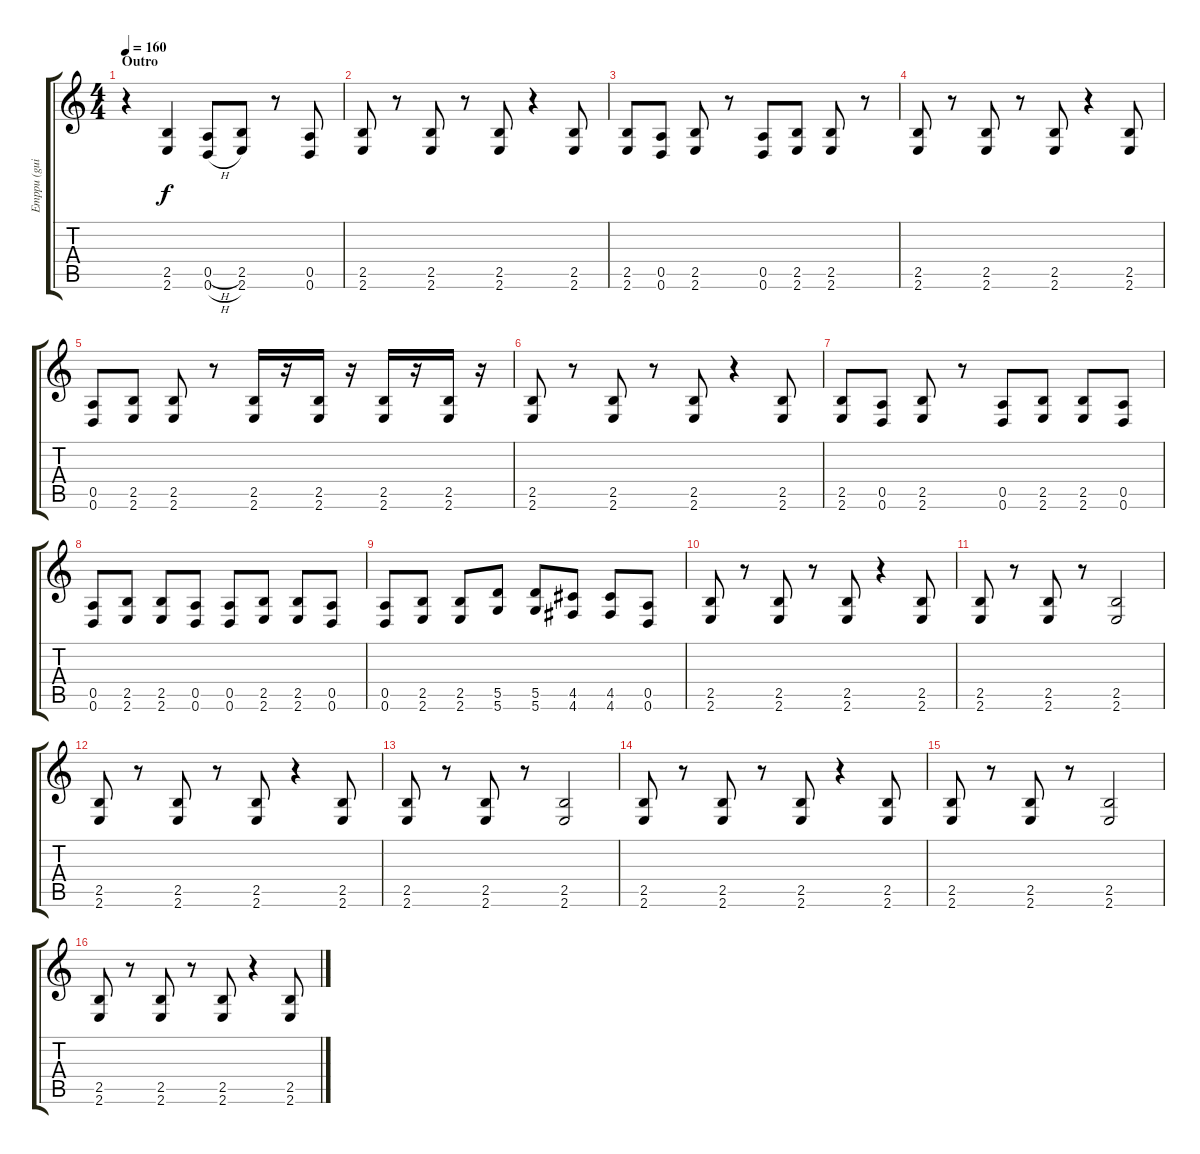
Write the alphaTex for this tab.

\track ("Emppu (guitar)" "Emppu (gui") {instrument distortionguitar}
\staff {score tabs}
\tuning (E4 B3 G3 D3 A2 D2) {hide}
\ts (4 4)
\section ("" "Outro")
\tempo 160
\clef g2
\ks c
r.4{dy f} (2.5 2.6).4 (0.5{h} 0.6{h}).8 (2.5 2.6).8 r.8 (0.5 0.6).8 |
(2.5 2.6).8 r.8 (2.5 2.6).8 r.8 (2.5 2.6).8 r.4 (2.5 2.6).8 |
(2.5 2.6).8 (0.5 0.6).8 (2.5 2.6).8 r.8 (0.5 0.6).8 (2.5 2.6).8 (2.5 2.6).8 r.8 |
(2.5 2.6).8 r.8 (2.5 2.6).8 r.8 (2.5 2.6).8 r.4 (2.5 2.6).8 |
(0.5 0.6).8 (2.5 2.6).8 (2.5 2.6).8 r.8 (2.5 2.6).16 r.16 (2.5 2.6).16 r.16 (2.5 2.6).16 r.16 (2.5 2.6).16 r.16 |
(2.5 2.6).8 r.8 (2.5 2.6).8 r.8 (2.5 2.6).8 r.4 (2.5 2.6).8 |
(2.5 2.6).8 (0.5 0.6).8 (2.5 2.6).8 r.8 (0.5 0.6).8 (2.5 2.6).8 (2.5 2.6).8 (0.5 0.6).8 |
(0.5 0.6).8 (2.5 2.6).8 (2.5 2.6).8 (0.5 0.6).8 (0.5 0.6).8 (2.5 2.6).8 (2.5 2.6).8 (0.5 0.6).8 |
(0.5 0.6).8 (2.5 2.6).8 (2.5 2.6).8 (5.5 5.6).8 (5.5 5.6).8 (4.5 4.6).8 (4.5 4.6).8 (0.5 0.6).8 |
(2.5 2.6).8 r.8 (2.5 2.6).8 r.8 (2.5 2.6).8 r.4 (2.5 2.6).8 |
(2.5 2.6).8 r.8 (2.5 2.6).8 r.8 (2.5 2.6).2 |
(2.5 2.6).8 r.8 (2.5 2.6).8 r.8 (2.5 2.6).8 r.4 (2.5 2.6).8 |
(2.5 2.6).8 r.8 (2.5 2.6).8 r.8 (2.5 2.6).2 |
(2.5 2.6).8 r.8 (2.5 2.6).8 r.8 (2.5 2.6).8 r.4 (2.5 2.6).8 |
(2.5 2.6).8 r.8 (2.5 2.6).8 r.8 (2.5 2.6).2 |
(2.5 2.6).8 r.8 (2.5 2.6).8 r.8 (2.5 2.6).8 r.4 (2.5 2.6).8
